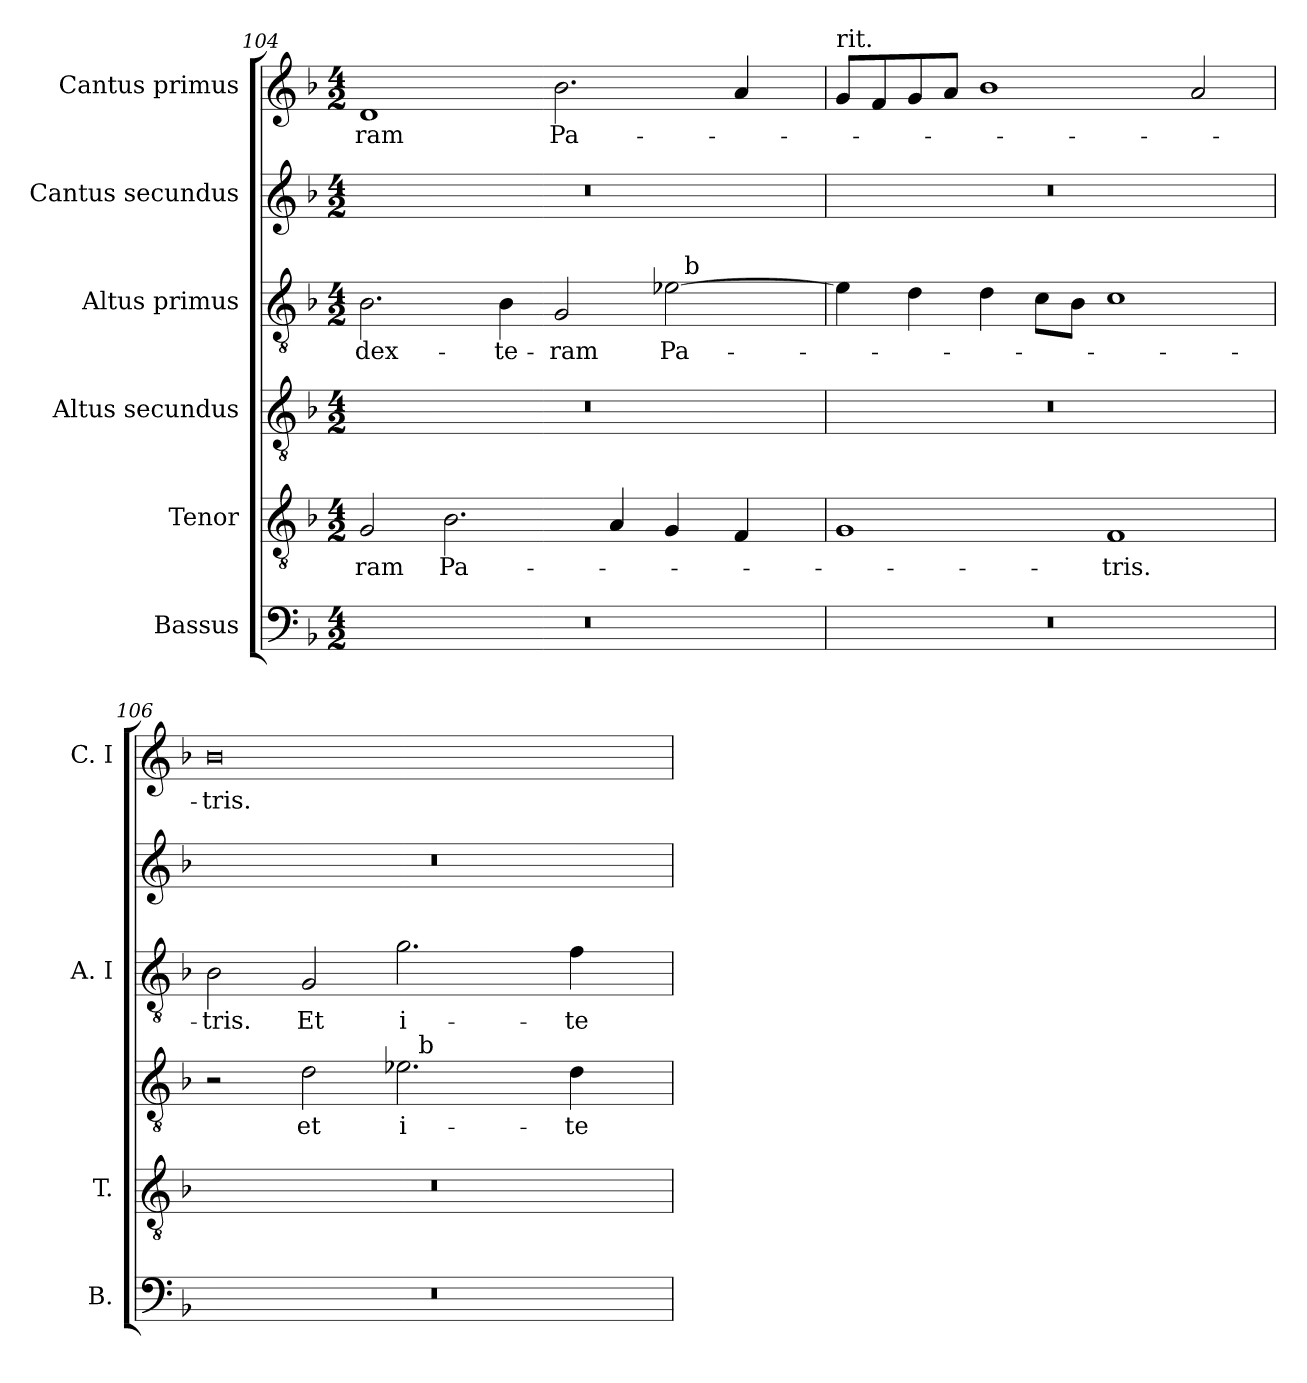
**kern	**kern	**text	**kern	**text	**kern	**text	**kern	**kern	**text
*part6	*part5	*part5	*part4	*part4	*part3	*part3	*part2	*part1	*part1
*staff6	*staff5	*staff5	*staff4	*staff4	*staff3	*staff3	*staff2	*staff1	*staff1
*I"Bassus	*I"Tenor	*	*I"Altus secundus	*	*I"Altus primus	*	*I"Cantus secundus	*I"Cantus primus	*
*I'B.	*I'T.	*	*	*	*I'A. I	*	*	*I'C. I	*
!!LO:PB:g=z
*clefF4	*clefGv2	*	*clefGv2	*	*clefGv2	*	*clefG2	*clefG2	*
*	*ITrd7c12	*	*ITrd7c12	*	*ITrd7c12	*	*	*	*
*k[b-]	*k[b-]	*	*k[b-]	*	*k[b-]	*	*k[b-]	*k[b-]	*
*d:	*d:	*	*d:	*	*d:	*	*d:	*d:	*
*M4/2	*M4/2	*	*M4/2	*	*M4/2	*	*M4/2	*M4/2	*
=104	=104	=104	=104	=104	=104	=104	=104	=104	=104
!LO:N:vis=1	!	!	!	!	!	!	!	!	!
!	!	!LO:LY:b:color=#000000	!LO:N:vis=1	!	!	!	!	!	!
!	!	!	!	!	!	!LO:LY:b:color=#000000	!LO:N:vis=1	!	!
!	!	!	!	!	!	!	!	!	!LO:LY:b:color=#000000
*	*	*	*	*	*^	*	*	*	*
0r	2GGi/	-ram	0r	.	2.BB-i\	1ryy	dex-	0r	1di	-ram
!	!	!LO:LY:b:color=#000000	!	!	!	!	!	!	!	!
.	2.BB-i\	Pa-	.	.	.	.	.	.	.	.
!	!	!	!	!	!	!	!LO:LY:b:color=#000000	!	!	!
.	.	.	.	.	4BB-i\	.	-te-	.	.	.
!	!	!	!	!	!	!	!LO:LY:b:color=#000000	!	!	!
!	!	!	!	!	!	!	!	!	!	!LO:LY:b:color=#000000
.	.	.	.	.	2GGi/	2ryy	-ram	.	2.b-i\	Pa-
.	4AAi/	.	.	.	.	.	.	.	.	.
!	!	!	!	!	!	!	!LO:LY:b:color=#000000	!	!	!
.	4GGi/	.	.	.	[2E-i\	32ryy	Pa-	.	.	.
.	.	.	.	.	.	256ryy	.	.	.	.
!	!	!	!	!	!	!LO:TX:a:t=b	!	!	!	!
.	.	.	.	.	.	4ryy	.	.	.	.
.	4FFi/	.	.	.	.	.	.	.	4ai/	.
.	.	.	.	.	.	8ryy	.	.	.	.
.	.	.	.	.	.	16ryy	.	.	.	.
.	.	.	.	.	.	64..ryy	.	.	.	.
=105	=105	=105	=105	=105	=105	=105	=105	=105	=105	=105
!	!	!	!	!	!	!	!	!	!LO:TX:t=rit.	!
!LO:N:vis=1	!	!	!LO:N:vis=1	!	!	!	!	!LO:N:vis=1	!	!
*	*	*	*	*	*v	*v	*	*	*	*
0r	1GGi	.	0r	.	4E-i\]	.	0r	8gi/L	.
.	.	.	.	.	.	.	.	8fi/	.
.	.	.	.	.	4Di\	.	.	8gi/	.
.	.	.	.	.	.	.	.	8ai/J	.
.	.	.	.	.	4Di\	.	.	1b-i	.
.	.	.	.	.	8Ci\L	.	.	.	.
.	.	.	.	.	8BB-i\J	.	.	.	.
!	!	!LO:LY:b:color=#000000	!	!	!	!	!	!	!
.	1FFi	-tris.	.	.	1Ci	.	.	.	.
.	.	.	.	.	.	.	.	2ai/	.
=106	=106	=106	=106	=106	=106	=106	=106	=106	=106
!LO:N:vis=1	!LO:N:vis=1	!	!	!	!	!	!	!	!
!	!	!	!	!	!	!LO:LY:b:color=#000000	!LO:N:vis=1	!	!
!	!	!	!	!	!	!	!	!	!LO:LY:b:color=#000000
*	*	*	*^	*	*	*	*	*	*
0r	0r	.	2r	1ryy	.	2BB-i\	-tris.	0r	0b-i	-tris.
!	!	!	!	!	!LO:LY:b:color=#000000	!	!	!	!	!
!	!	!	!	!	!	!	!LO:LY:b:color=#000000	!	!	!
.	.	.	2Di\	.	et	2GGi/	Et	.	.	.
!	!	!	!	!	!LO:LY:b:color=#000000	!	!	!	!	!
!	!	!	!	!	!	!	!LO:LY:b:color=#000000	!	!	!
.	.	.	2.E-i\	32ryy	i-	2.Gi\	i-	.	.	.
.	.	.	.	256ryy	.	.	.	.	.	.
!	!	!	!	!LO:TX:a:t=b	!	!	!	!	!	!
.	.	.	.	2ryy	.	.	.	.	.	.
.	.	.	.	4ryy	.	.	.	.	.	.
!	!	!	!	!	!LO:LY:b:color=#000000	!	!	!	!	!
!	!	!	!	!	!	!	!LO:LY:b:color=#000000	!	!	!
.	.	.	4Di\	.	-te-	4Fi\	-te-	.	.	.
.	.	.	.	8ryy	.	.	.	.	.	.
.	.	.	.	16ryy	.	.	.	.	.	.
.	.	.	.	64..ryy	.	.	.	.	.	.
*	*	*	*v	*v	*	*	*	*	*	*
=	=	=	=	=	=	=	=	=	=
*-	*-	*-	*-	*-	*-	*-	*-	*-	*-
